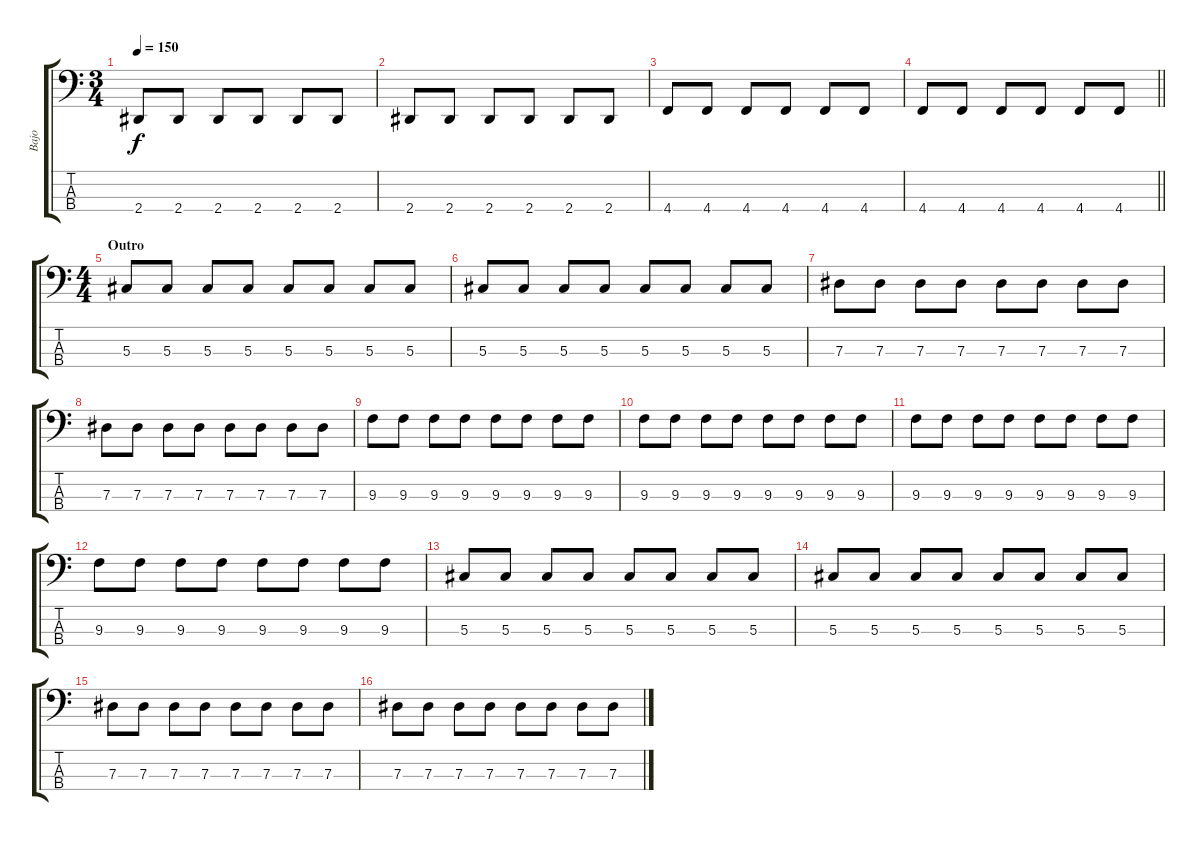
\track ("Bajo" "Bajo") {instrument electricbassfinger}
\staff {score tabs}
\tuning (Gb2 Db2 Ab1 Db1) {hide}
\ts (3 4)
\tempo 150
\clef f4
\ks c
2.4.8{dy f} 2.4.8 2.4.8 2.4.8 2.4.8 2.4.8 |
2.4.8 2.4.8 2.4.8 2.4.8 2.4.8 2.4.8 |
4.4.8 4.4.8 4.4.8 4.4.8 4.4.8 4.4.8 |
\barLineRight lightlight
4.4.8 4.4.8 4.4.8 4.4.8 4.4.8 4.4.8 |
\ts (4 4)
\section ("" "Outro")
5.3.8 5.3.8 5.3.8 5.3.8 5.3.8 5.3.8 5.3.8 5.3.8 |
5.3.8 5.3.8 5.3.8 5.3.8 5.3.8 5.3.8 5.3.8 5.3.8 |
7.3.8 7.3.8 7.3.8 7.3.8 7.3.8 7.3.8 7.3.8 7.3.8 |
7.3.8 7.3.8 7.3.8 7.3.8 7.3.8 7.3.8 7.3.8 7.3.8 |
9.3.8 9.3.8 9.3.8 9.3.8 9.3.8 9.3.8 9.3.8 9.3.8 |
9.3.8 9.3.8 9.3.8 9.3.8 9.3.8 9.3.8 9.3.8 9.3.8 |
9.3.8 9.3.8 9.3.8 9.3.8 9.3.8 9.3.8 9.3.8 9.3.8 |
9.3.8 9.3.8 9.3.8 9.3.8 9.3.8 9.3.8 9.3.8 9.3.8 |
5.3.8 5.3.8 5.3.8 5.3.8 5.3.8 5.3.8 5.3.8 5.3.8 |
5.3.8 5.3.8 5.3.8 5.3.8 5.3.8 5.3.8 5.3.8 5.3.8 |
7.3.8 7.3.8 7.3.8 7.3.8 7.3.8 7.3.8 7.3.8 7.3.8 |
7.3.8 7.3.8 7.3.8 7.3.8 7.3.8 7.3.8 7.3.8 7.3.8
